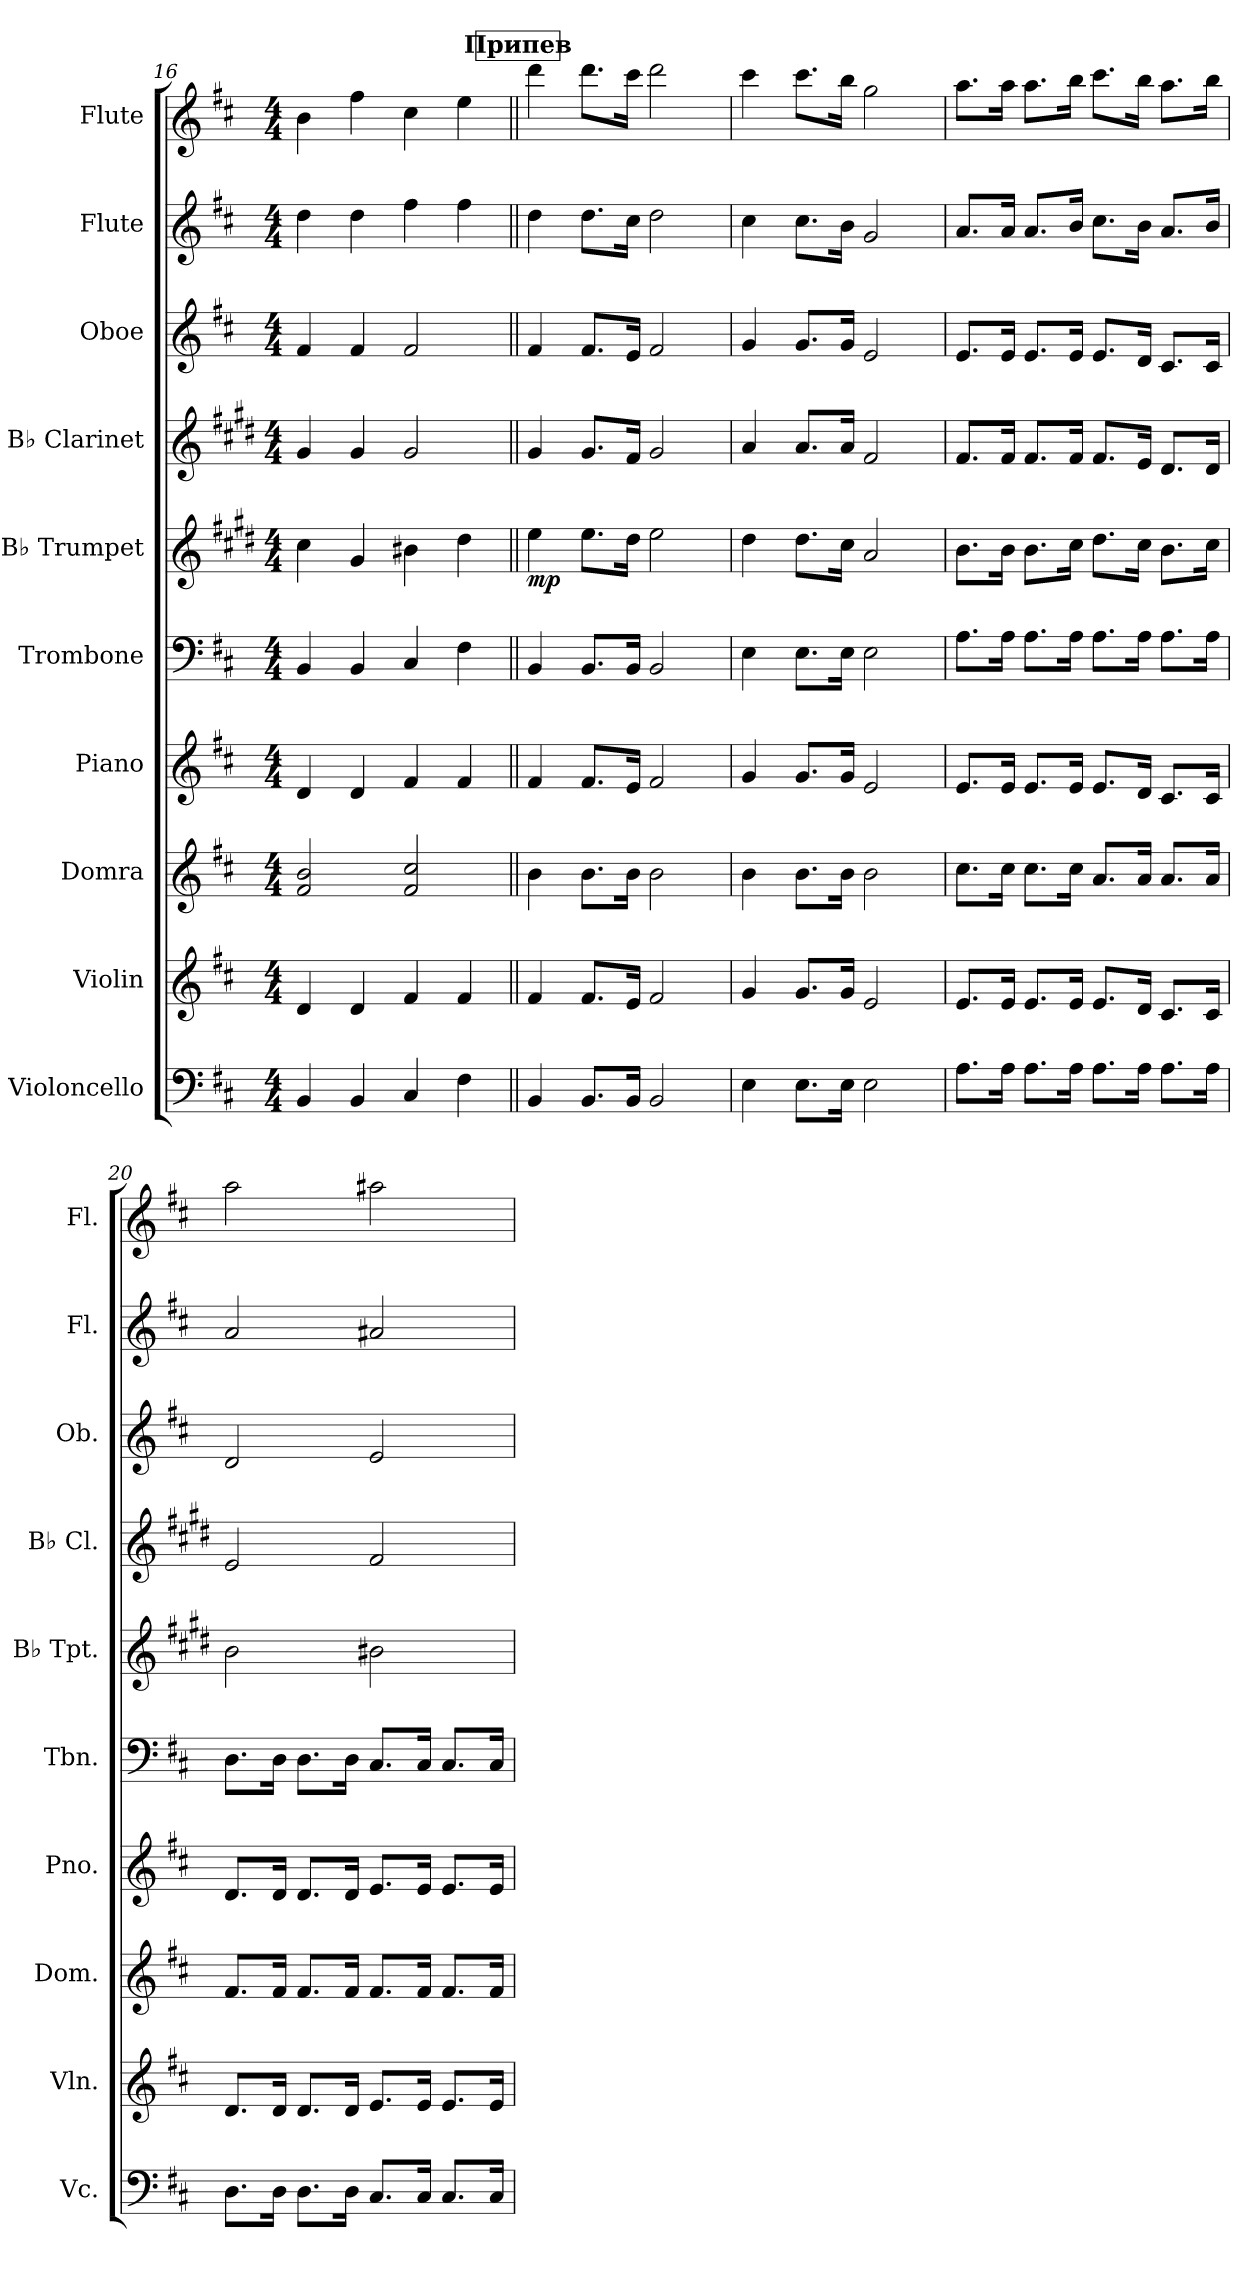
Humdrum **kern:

**kern	**kern	**kern	**kern	**kern	**kern	**dynam	**kern	**kern	**kern	**kern
*part10	*part9	*part8	*part7	*part6	*part5	*part5	*part4	*part3	*part2	*part1
*staff10	*staff9	*staff8	*staff7	*staff6	*staff5	*staff5	*staff4	*staff3	*staff2	*staff1
*I"Violoncello	*I"Violin	*I"Domra	*I"Piano	*I"Trombone	*I"B♭ Trumpet	*	*I"B♭ Clarinet	*I"Oboe	*I"Flute	*I"Flute
*I'Vc.	*I'Vln.	*I'Dom.	*I'Pno.	*I'Tbn.	*I'B♭ Tpt.	*	*I'B♭ Cl.	*I'Ob.	*I'Fl.	*I'Fl.
*clefF4	*clefG2	*clefG2	*clefG2	*clefF4	*clefG2	*	*clefG2	*clefG2	*clefG2	*clefG2
*	*	*	*	*	*ITrd1c2	*	*ITrd1c2	*	*	*
*k[f#c#]	*k[f#c#]	*k[f#c#]	*k[f#c#]	*k[f#c#]	*k[f#c#]	*	*k[f#c#]	*k[f#c#]	*k[f#c#]	*k[f#c#]
*M4/4	*M4/4	*M4/4	*M4/4	*M4/4	*M4/4	*	*M4/4	*M4/4	*M4/4	*M4/4
=16	=16	=16	=16	=16	=16	=16	=16	=16	=16	=16
4BB/	4d/	2f#/ 2b/	4d/	4BB/	4b\	.	4f#/	4f#/	4dd\	4b\
4BB/	4d/	.	4d/	4BB/	4f#/	.	4f#/	4f#/	4dd\	4ff#\
4C#/	4f#/	2f#/ 2cc#/	4f#/	4C#/	4a#X\	.	2f#/	2f#/	4ff#\	4cc#\
4F#\	4f#/	.	4f#/	4F#\	4cc#\	.	.	.	4ff#\	4ee\
!!LO:PB:g=z
!!LO:REH:place=s1:a:B:fs=14:t=Припев
=17||	=17||	=17||	=17||	=17||	=17||	=17||	=17||	=17||	=17||	=17||
!	!	!	!	!	!	!LO:DY:b	!	!	!	!
4BB/	4f#/	4b\	4f#/	4BB/	4dd\	mp	4f#/	4f#/	4dd\	4ddd\
8.BB/L	8.f#/L	8.b\L	8.f#/L	8.BB/L	8.dd\L	.	8.f#/L	8.f#/L	8.dd\L	8.ddd\L
16BB/Jk	16e/Jk	16b\Jk	16e/Jk	16BB/Jk	16cc#\Jk	.	16e/Jk	16e/Jk	16cc#\Jk	16ccc#\Jk
2BB/	2f#/	2b\	2f#/	2BB/	2dd\	.	2f#/	2f#/	2dd\	2ddd\
=18	=18	=18	=18	=18	=18	=18	=18	=18	=18	=18
4E\	4g/	4b\	4g/	4E\	4cc#\	.	4g/	4g/	4cc#\	4ccc#\
8.E\L	8.g/L	8.b\L	8.g/L	8.E\L	8.cc#\L	.	8.g/L	8.g/L	8.cc#\L	8.ccc#\L
16E\Jk	16g/Jk	16b\Jk	16g/Jk	16E\Jk	16b\Jk	.	16g/Jk	16g/Jk	16b\Jk	16bb\Jk
2E\	2e/	2b\	2e/	2E\	2g/	.	2e/	2e/	2g/	2gg\
=19	=19	=19	=19	=19	=19	=19	=19	=19	=19	=19
8.A\L	8.e/L	8.cc#\L	8.e/L	8.A\L	8.a\L	.	8.e/L	8.e/L	8.a/L	8.aa\L
16A\Jk	16e/Jk	16cc#\Jk	16e/Jk	16A\Jk	16a\Jk	.	16e/Jk	16e/Jk	16a/Jk	16aa\Jk
8.A\L	8.e/L	8.cc#\L	8.e/L	8.A\L	8.a\L	.	8.e/L	8.e/L	8.a/L	8.aa\L
16A\Jk	16e/Jk	16cc#\Jk	16e/Jk	16A\Jk	16b\Jk	.	16e/Jk	16e/Jk	16b/Jk	16bb\Jk
8.A\L	8.e/L	8.a/L	8.e/L	8.A\L	8.cc#\L	.	8.e/L	8.e/L	8.cc#\L	8.ccc#\L
16A\Jk	16d/Jk	16a/Jk	16d/Jk	16A\Jk	16b\Jk	.	16d/Jk	16d/Jk	16b\Jk	16bb\Jk
8.A\L	8.c#/L	8.a/L	8.c#/L	8.A\L	8.a\L	.	8.c#/L	8.c#/L	8.a/L	8.aa\L
16A\Jk	16c#/Jk	16a/Jk	16c#/Jk	16A\Jk	16b\Jk	.	16c#/Jk	16c#/Jk	16b/Jk	16bb\Jk
=20	=20	=20	=20	=20	=20	=20	=20	=20	=20	=20
8.D\L	8.d/L	8.f#/L	8.d/L	8.D\L	2a\	.	2d/	2d/	2a/	2aa\
16D\Jk	16d/Jk	16f#/Jk	16d/Jk	16D\Jk	.	.	.	.	.	.
8.D\L	8.d/L	8.f#/L	8.d/L	8.D\L	.	.	.	.	.	.
16D\Jk	16d/Jk	16f#/Jk	16d/Jk	16D\Jk	.	.	.	.	.	.
8.C#/L	8.e/L	8.f#/L	8.e/L	8.C#/L	2a#X\	.	2e/	2e/	2a#X/	2aa#X\
16C#/Jk	16e/Jk	16f#/Jk	16e/Jk	16C#/Jk	.	.	.	.	.	.
8.C#/L	8.e/L	8.f#/L	8.e/L	8.C#/L	.	.	.	.	.	.
16C#/Jk	16e/Jk	16f#/Jk	16e/Jk	16C#/Jk	.	.	.	.	.	.
=	=	=	=	=	=	=	=	=	=	=
*-	*-	*-	*-	*-	*-	*-	*-	*-	*-	*-
